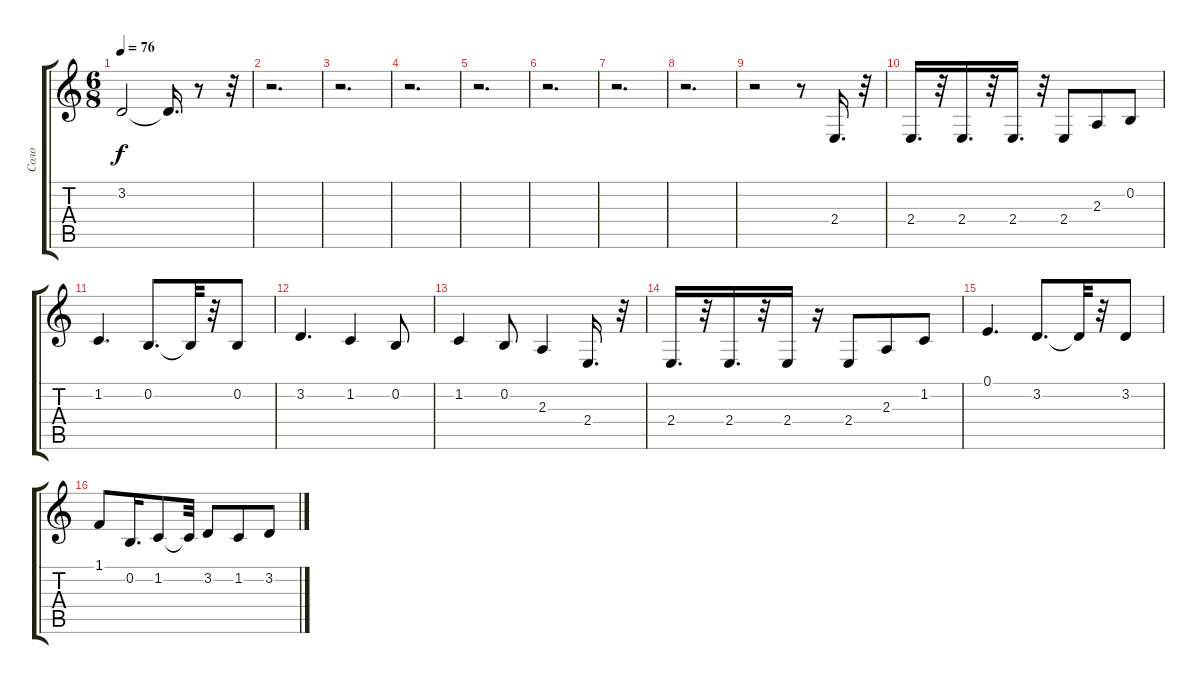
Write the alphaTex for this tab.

\track ("Соло" "Соло") {instrument flute}
\staff {score tabs}
\tuning (E4 B3 G3 D3 A2 E2) {hide}
\ts (6 8)
\tempo 76
\clef g2
\ks c
3.2.2{dy f} 3.2{t}.16{d} r.8 r.32 |
r.2{d} |
r.2{d} |
r.2{d} |
r.2{d} |
r.2{d} |
r.2{d} |
r.2{d} |
r.2 r.8 2.4.16{d} r.32 |
2.4.16{d} r.32 2.4.16{d} r.32 2.4.16{d} r.32 2.4.8 2.3.8 0.2.8 |
1.2.4{d} 0.2.8{d} 0.2{t}.32 r.32 0.2.8 |
3.2.4{d} 1.2.4 0.2.8 |
1.2.4 0.2.8 2.3.4 2.4.16{d} r.32 |
2.4.16{d} r.32 2.4.16{d} r.32 2.4.16 r.16 2.4.8 2.3.8 1.2.8 |
0.1.4{d} 3.2.8{d} 3.2{t}.32 r.32 3.2.8 |
1.1.8 0.2.16{d} 1.2.8 1.2{t}.32 3.2.8 1.2.8 3.2.8
